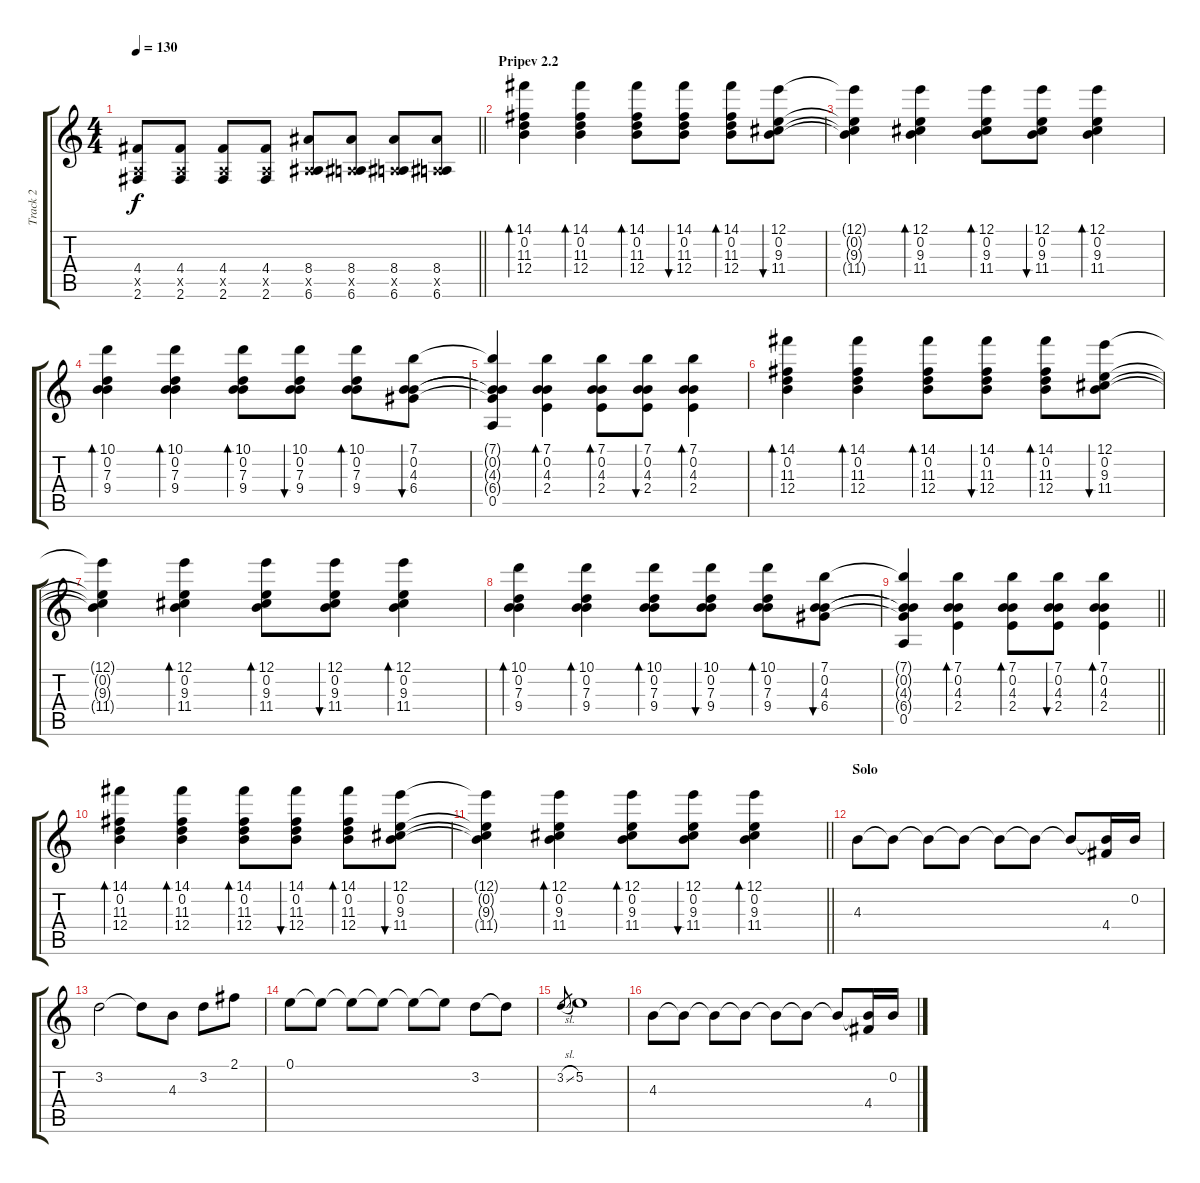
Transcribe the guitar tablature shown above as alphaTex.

\track ("Track 2" "Track 2") {instrument acousticguitarsteel}
\staff {score tabs}
\tuning (E4 B3 G3 D3 A2 E2) {hide}
\ts (4 4)
\tempo 130
\clef g2
\barLineRight lightlight
\ks c
(4.4 0.5{x} 2.6).8{dy f} (4.4 0.5{x} 2.6).8 (4.4 0.5{x} 2.6).8 (4.4 0.5{x} 2.6).8 (8.4 0.5{x} 6.6).8 (8.4 0.5{x} 6.6).8 (8.4 0.5{x} 6.6).8 (8.4 0.5{x} 6.6).8 |
\section ("" "Pripev 2.2")
(14.1 0.2 11.3 12.4).4{bd 60} (14.1 0.2 11.3 12.4).4{bd 60} (14.1 0.2 11.3 12.4).8{bd 60} (14.1 0.2 11.3 12.4).8{bu 60} (14.1 0.2 11.3 12.4).8{bd 60} (12.1 0.2 9.3 11.4).8{bu 60} |
(12.1{t} 0.2{t} 9.3{t} 11.4{t}).4 (12.1 0.2 9.3 11.4).4{bd 60} (12.1 0.2 9.3 11.4).8{bd 60} (12.1 0.2 9.3 11.4).8{bu 60} (12.1 0.2 9.3 11.4).4{bd 60} |
(10.1 0.2 7.3 9.4).4{bd 60} (10.1 0.2 7.3 9.4).4{bd 60} (10.1 0.2 7.3 9.4).8{bd 60} (10.1 0.2 7.3 9.4).8{bu 60} (10.1 0.2 7.3 9.4).8{bd 60} (7.1 0.2 4.3 6.4).8{bu 60} |
(7.1{t} 0.2{t} 4.3{t} 6.4{t} 0.5).4 (7.1 0.2 4.3 2.4).4{bd 60} (7.1 0.2 4.3 2.4).8{bd 60} (7.1 0.2 4.3 2.4).8{bu 60} (7.1 0.2 4.3 2.4).4{bd 60} |
(14.1 0.2 11.3 12.4).4{bd 60} (14.1 0.2 11.3 12.4).4{bd 60} (14.1 0.2 11.3 12.4).8{bd 60} (14.1 0.2 11.3 12.4).8{bu 60} (14.1 0.2 11.3 12.4).8{bd 60} (12.1 0.2 9.3 11.4).8{bu 60} |
(12.1{t} 0.2{t} 9.3{t} 11.4{t}).4 (12.1 0.2 9.3 11.4).4{bd 60} (12.1 0.2 9.3 11.4).8{bd 60} (12.1 0.2 9.3 11.4).8{bu 60} (12.1 0.2 9.3 11.4).4{bd 60} |
(10.1 0.2 7.3 9.4).4{bd 60} (10.1 0.2 7.3 9.4).4{bd 60} (10.1 0.2 7.3 9.4).8{bd 60} (10.1 0.2 7.3 9.4).8{bu 60} (10.1 0.2 7.3 9.4).8{bd 60} (7.1 0.2 4.3 6.4).8{bu 60} |
\barLineRight lightlight
(7.1{t} 0.2{t} 4.3{t} 6.4{t} 0.5).4 (7.1 0.2 4.3 2.4).4{bd 60} (7.1 0.2 4.3 2.4).8{bd 60} (7.1 0.2 4.3 2.4).8{bu 60} (7.1 0.2 4.3 2.4).4{bd 60} |
\section ("" "")
(14.1 0.2 11.3 12.4).4{bd 60} (14.1 0.2 11.3 12.4).4{bd 60} (14.1 0.2 11.3 12.4).8{bd 60} (14.1 0.2 11.3 12.4).8{bu 60} (14.1 0.2 11.3 12.4).8{bd 60} (12.1 0.2 9.3 11.4).8{bu 60} |
\barLineRight lightlight
(12.1{t} 0.2{t} 9.3{t} 11.4{t}).4 (12.1 0.2 9.3 11.4).4{bd 60} (12.1 0.2 9.3 11.4).8{bd 60} (12.1 0.2 9.3 11.4).8{bu 60} (12.1 0.2 9.3 11.4).4{bd 60} |
\section ("" "Solo")
4.3.8 4.3{t}.8 4.3{t}.8 4.3{t}.8 4.3{t}.8 4.3{t}.8 4.3{t}.8 (4.3{t} 4.4).16 0.2.16 |
3.2.2 3.2{t}.8 4.3.8 3.2.8 2.1.8 |
0.1.8 0.1{t}.8 0.1{t}.8 0.1{t}.8 0.1{t}.8 0.1{t}.8 3.2.8 3.2{t}.8 |
3.2{sl}.8{gr} 5.2.1 |
4.3.8 4.3{t}.8 4.3{t}.8 4.3{t}.8 4.3{t}.8 4.3{t}.8 4.3{t}.8 (4.3{t} 4.4).16 0.2.16
